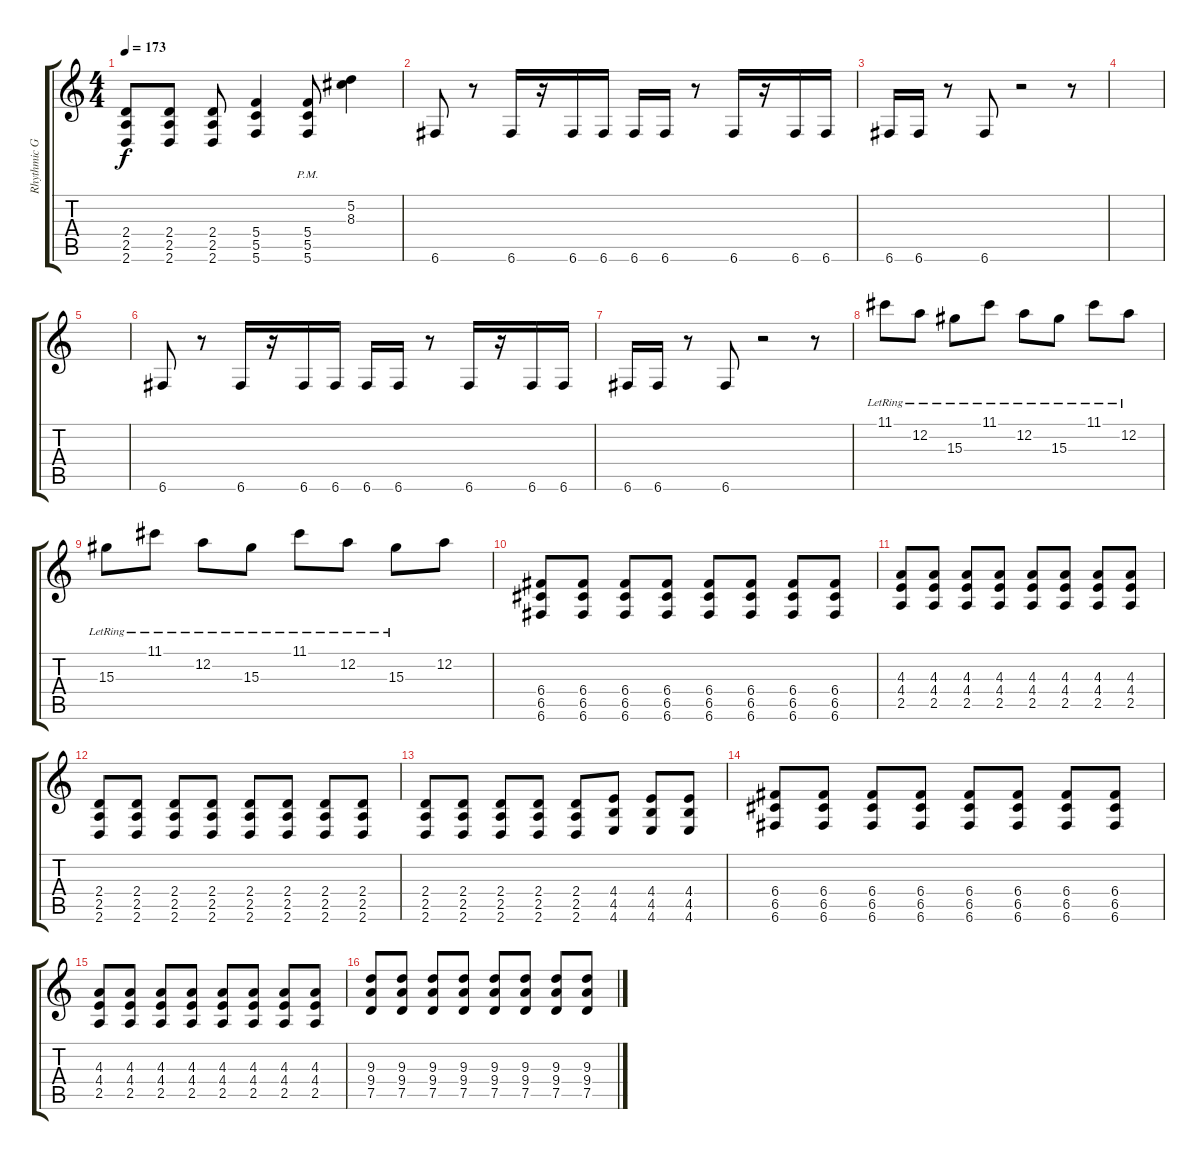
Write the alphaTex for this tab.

\track ("Rhythmic Guitar" "Rhythmic G") {instrument distortionguitar}
\staff {score tabs}
\tuning (D4 A3 F3 C3 G2 C2) {hide}
\ts (4 4)
\tempo 173
\clef g2
\ks c
(2.4{t} 2.5{t} 2.6{t}).8{dy f} (2.4 2.5 2.6).8 (2.4 2.5 2.6).8 (5.4 5.5 5.6).4 (5.4{pm} 5.5{pm} 5.6{pm}).8 (5.2 8.3).4 |
6.6.8 r.8 6.6.16 r.16 6.6.16 6.6.16 6.6.16 6.6.16 r.8 6.6.16 r.16 6.6.16 6.6.16 |
6.6.16 6.6.16 r.8 6.6.8 r.2 r.8 |
|
|
6.6.8 r.8 6.6.16 r.16 6.6.16 6.6.16 6.6.16 6.6.16 r.8 6.6.16 r.16 6.6.16 6.6.16 |
6.6.16 6.6.16 r.8 6.6.8 r.2 r.8 |
11.1{lr}.8 12.2{lr}.8 15.3{lr}.8 11.1{lr}.8 12.2{lr}.8 15.3{lr}.8 11.1{lr}.8 12.2{lr}.8 |
15.3{lr}.8 11.1{lr}.8 12.2{lr}.8 15.3{lr}.8 11.1{lr}.8 12.2{lr}.8 15.3{lr}.8 12.2.8 |
(6.4 6.5 6.6).8 (6.4 6.5 6.6).8 (6.4 6.5 6.6).8 (6.4 6.5 6.6).8 (6.4 6.5 6.6).8 (6.4 6.5 6.6).8 (6.4 6.5 6.6).8 (6.4 6.5 6.6).8 |
(4.3 4.4 2.5).8 (4.3 4.4 2.5).8 (4.3 4.4 2.5).8 (4.3 4.4 2.5).8 (4.3 4.4 2.5).8 (4.3 4.4 2.5).8 (4.3 4.4 2.5).8 (4.3 4.4 2.5).8 |
(2.4 2.5 2.6).8 (2.4 2.5 2.6).8 (2.4 2.5 2.6).8 (2.4 2.5 2.6).8 (2.4 2.5 2.6).8 (2.4 2.5 2.6).8 (2.4 2.5 2.6).8 (2.4 2.5 2.6).8 |
(2.4 2.5 2.6).8 (2.4 2.5 2.6).8 (2.4 2.5 2.6).8 (2.4 2.5 2.6).8 (2.4 2.5 2.6).8 (4.4 4.5 4.6).8 (4.4 4.5 4.6).8 (4.4 4.5 4.6).8 |
(6.4 6.5 6.6).8 (6.4 6.5 6.6).8 (6.4 6.5 6.6).8 (6.4 6.5 6.6).8 (6.4 6.5 6.6).8 (6.4 6.5 6.6).8 (6.4 6.5 6.6).8 (6.4 6.5 6.6).8 |
(4.3 4.4 2.5).8 (4.3 4.4 2.5).8 (4.3 4.4 2.5).8 (4.3 4.4 2.5).8 (4.3 4.4 2.5).8 (4.3 4.4 2.5).8 (4.3 4.4 2.5).8 (4.3 4.4 2.5).8 |
(9.3 9.4 7.5).8 (9.3 9.4 7.5).8 (9.3 9.4 7.5).8 (9.3 9.4 7.5).8 (9.3 9.4 7.5).8 (9.3 9.4 7.5).8 (9.3 9.4 7.5).8 (9.3 9.4 7.5).8
